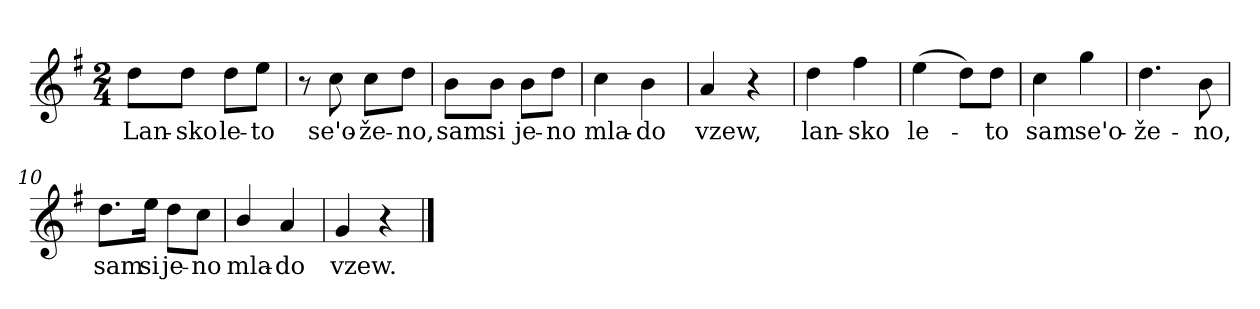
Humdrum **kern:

**kern	**text
*part1	*part1
*staff1	*staff1
*clefG2	*
*k[f#]	*
*G:	*
*M2/4	*
*MM96	*
=1	=1
!	!LO:LY:b
8dd\L	Lan-
!	!LO:LY:b
8dd\J	-sko
!	!LO:LY:b
8dd\L	le-
!	!LO:LY:b
8ee\J	-to
=2	=2
8r	.
!	!LO:LY:b
8cc\	se'o-
!	!LO:LY:b
8cc\L	-že-
!	!LO:LY:b
8dd\J	-no,
=3	=3
!	!LO:LY:b
8b\L	sam
!	!LO:LY:b
8b\J	si
!	!LO:LY:b
8b\L	je-
!	!LO:LY:b
8dd\J	-no
=4	=4
!	!LO:LY:b
4cc\	mla-
!	!LO:LY:b
4b\	-do
=5	=5
!	!LO:LY:b
4a/	vzew,
4r	.
!!LO:LB:g=z
=6	=6
!	!LO:LY:b
4dd\	lan-
!	!LO:LY:b
4ff#\	-sko
=7	=7
!	!LO:LY:b
(>4ee\	le-
8dd\L)	.
!	!LO:LY:b
8dd\J	-to
=8	=8
!	!LO:LY:b
4cc\	sam
!	!LO:LY:b
4gg\	se'o-
=9	=9
!	!LO:LY:b
4.dd\	-že-
!	!LO:LY:b
8b\	-no,
=10	=10
!	!LO:LY:b
8.dd\L	sam
!	!LO:LY:b
16ee\Jk	si
!	!LO:LY:b
8dd\L	je-
!	!LO:LY:b
8cc\J	-no
=11	=11
!	!LO:LY:b
4b/	mla-
!	!LO:LY:b
4a/	-do
=12	=12
!	!LO:LY:b
4g/	vzew.
4r	.
==	==
*-	*-
